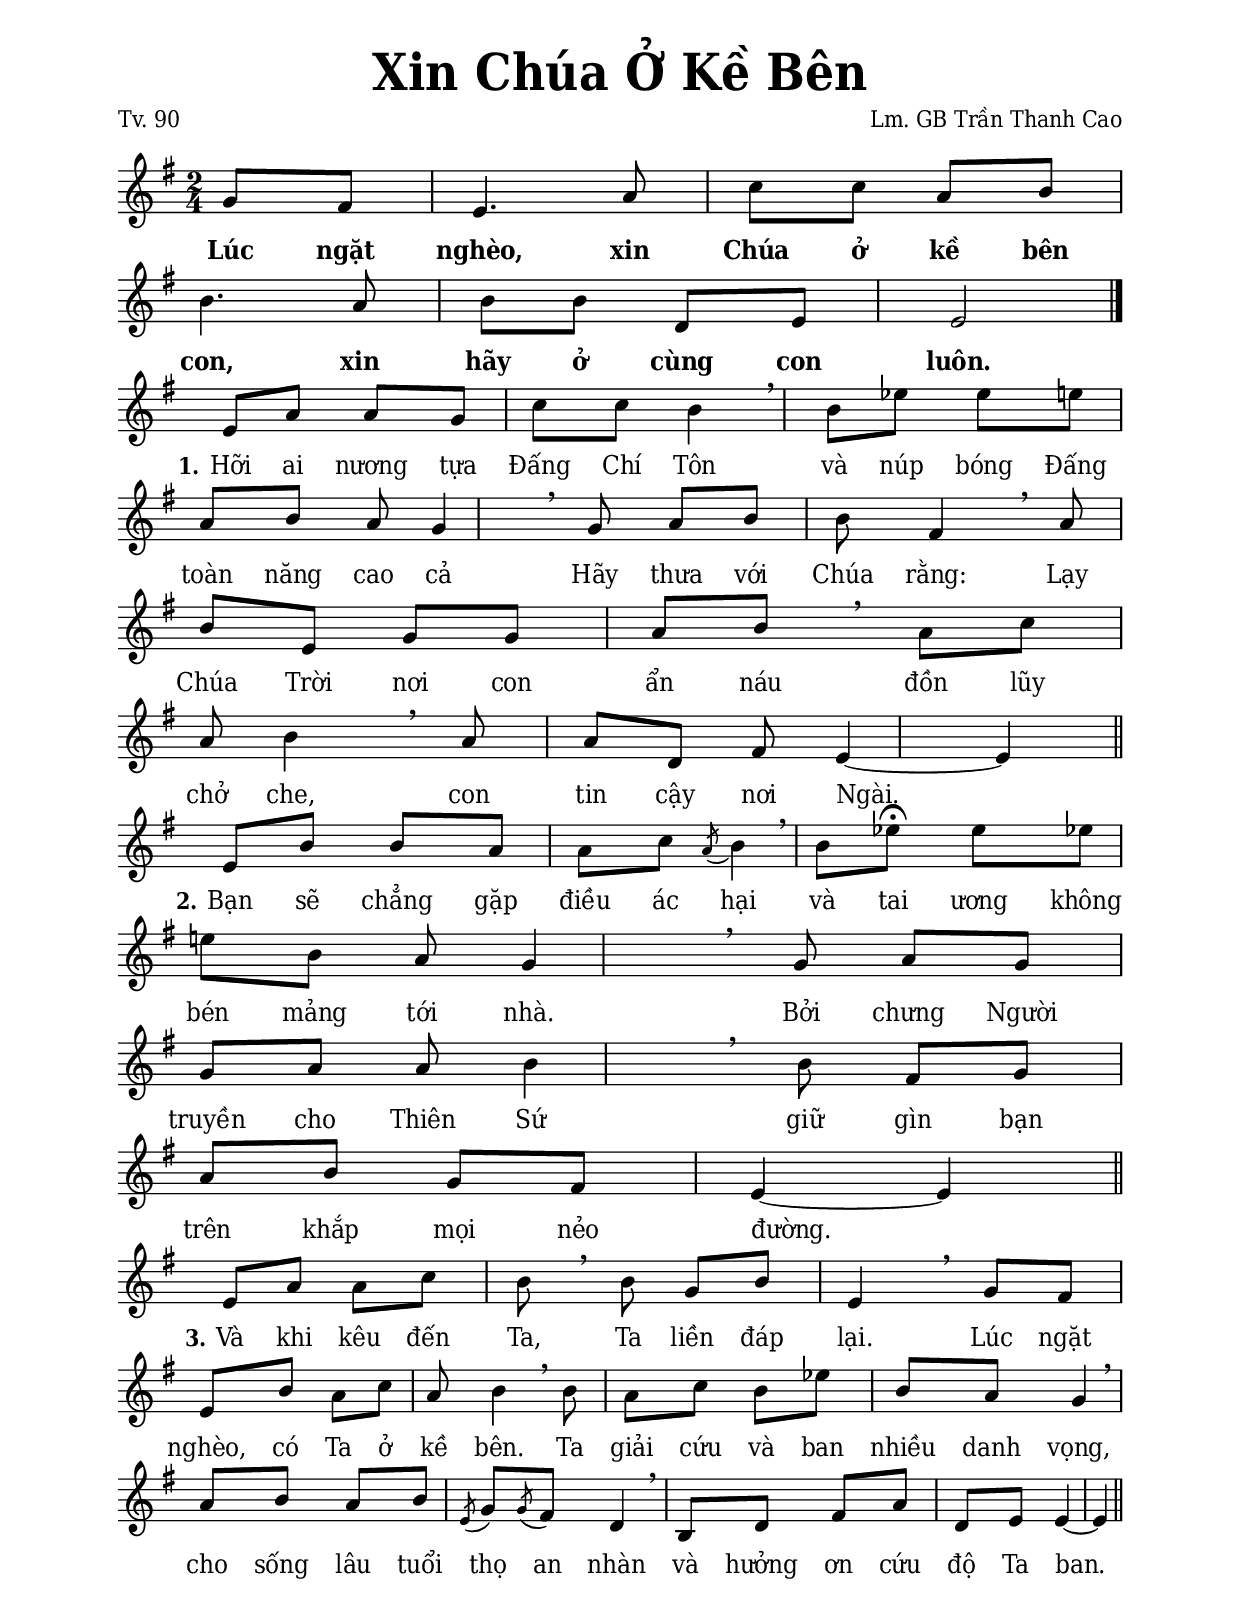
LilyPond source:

% Cài đặt chung
\version "2.22.1"
\include "english.ly"

\header {
  title = \markup { \fontsize #3 "Xin Chúa Ở Kề Bên" }
  poet = "Tv. 90"
  composer = "Lm. GB Trần Thanh Cao"
  arranger = " "
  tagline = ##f
}

% Nhạc điệp khúc
nhacDiepKhuc= \relative c'' {
  \partial 4 g8 fs |
  e4. a8 |
  c c a b |
  b4. a8 |
  b b d, e |
  e2 \bar "|."
}

% Nhạc phiên khúc
nhacPhienKhucMot = \relative c' {
  e8 a a g c c b4 \breathe
  b8 ef ef e a, b a g4 \breathe
  g8 a b b fs4 \breathe
  a8 b e, g g a b \breathe
  a c a b4 \breathe
  a8 a d, fs e4 ~ e \bar "||"
}

nhacPhienKhucHai = \relative c' {
  e8 b' b a a c \acciaccatura a8 b4 \breathe
  b8 ef \fermata ef ef! e! b a g4 \breathe
  g8 a g g a a b4 \breathe
  b8 fs g a b g fs e4 ~ e \bar "||"
}

nhacPhienKhucBa = \relative c' {
  e8 a a c b \breathe
  b g b e,4 \breathe
  g8 fs e b' a c a b4 \breathe
  b8 a c b ef b a g4 \breathe
  a8 b a b \acciaccatura e, g \acciaccatura g fs d4 \breathe
  b8 d fs a d, e e4 ~ e \bar "||"
}

% Lời điệp khúc
loiDiepKhuc = \lyricmode {
  Lúc ngặt nghèo, xin Chúa ở kề bên con,
  xin hãy ở cùng con luôn.
}

% Lời phiên khúc
loiPhienKhucMot = \lyricmode {
  \set stanza = #"1."
  Hỡi ai nương tựa Đấng Chí Tôn
  và núp bóng Đấng toàn năng cao cả
  Hãy thưa với Chúa rằng: Lạy Chúa Trời nơi con ẩn náu
  đồn lũy chở che, con tin cậy nơi Ngài.
}

loiPhienKhucHai = \lyricmode {
  \set stanza = #"2."
  Bạn sẽ chẳng gặp điều ác hại
  và tai ương không bén mảng tới nhà.
  Bởi chưng Người truyền cho Thiên Sứ giữ gìn bạn
  trên khắp mọi nẻo đường.
}

loiPhienKhucBa = \lyricmode {
  \set stanza = #"3."
  Và khi kêu đến Ta, Ta liền đáp lại.
  Lúc ngặt nghèo, có Ta ở kề bên.
  Ta giải cứu và ban nhiều danh vọng,
  cho sống lâu tuổi thọ an nhàn
  và hưởng ơn cứu độ Ta ban.
}


% Dàn trang
\paper {
  #(set-paper-size "a4")
  top-margin = 20\mm
  bottom-margin = 15\mm
  left-margin = 20\mm
  right-margin = 20\mm
  indent = #0
  #(define fonts
    (make-pango-font-tree
      "Deja Vu Serif Condensed"
      "Deja Vu Serif Condensed"
      "Deja Vu Serif Condensed"
      (/ 20 20)))
  page-count = #1
  system-system-spacing = #'((basic-distance . 12)
                             (minimum-distance . 12)
                             (padding . 1))
  score-system-spacing = #'((basic-distance . 12)
                             (minimum-distance . 12)
                             (padding . 1))
}

% Thiết lập tông và nhịp
TongNhip = { \key g \major \time 2/4 }

\score {
  \new ChoirStaff <<
    \new Staff = diepKhuc \with {
        \consists "Merge_rests_engraver"
        %\magnifyStaff #(magstep +1)
      }
      <<
      \new Voice = beSop {
        \TongNhip \nhacDiepKhuc
      }
    >>
    \new Lyrics \with {
          \override VerticalAxisGroup.
            nonstaff-relatedstaff-spacing.padding = #1.5
          \override VerticalAxisGroup.
            nonstaff-unrelatedstaff-spacing.padding = #1
        }
        \lyricsto beSop \loiDiepKhuc
  >>
  \layout {
    \override Lyrics.LyricText.font-series = #'bold
    %\override Lyrics.LyricText.font-size = #+2
    \override Lyrics.LyricSpace.minimum-distance = #6
    \override Score.BarNumber.break-visibility = ##(#f #f #f)
    \override Score.SpacingSpanner.uniform-stretching = ##t
  }
}

\score {
  \new ChoirStaff <<
    \new Staff = phienKhuc \with {
        %\magnifyStaff #(magstep +1)
      }
      <<
      \new Voice = beSop {
        \TongNhip \nhacPhienKhucMot
      }
    >>
    \new Lyrics \with {
          \override VerticalAxisGroup.
            nonstaff-relatedstaff-spacing.padding = #1
          \override VerticalAxisGroup.
            nonstaff-unrelatedstaff-spacing.padding = #1
        }
        \lyricsto beSop \loiPhienKhucMot
  >>
  \layout {
    \override Staff.TimeSignature.transparent = ##t
    %\override Lyrics.LyricText.font-size = #+2
    \override Lyrics.LyricSpace.minimum-distance = #3
    \override Score.BarNumber.break-visibility = ##(#f #f #f)
    \override Score.SpacingSpanner.uniform-stretching = ##t
    \set Score.barAlways = ##t
    \set Score.defaultBarType = ""
  } 
}

\score {
  \new ChoirStaff <<
    \new Staff = phienKhuc \with {
        %\magnifyStaff #(magstep +1)
      }
      <<
      \new Voice = beSop {
        \TongNhip \nhacPhienKhucHai
      }
    >>
    \new Lyrics \with {
          \override VerticalAxisGroup.
            nonstaff-relatedstaff-spacing.padding = #1
          \override VerticalAxisGroup.
            nonstaff-unrelatedstaff-spacing.padding = #1
        }
        \lyricsto beSop \loiPhienKhucHai
  >>
  \layout {
    \override Staff.TimeSignature.transparent = ##t
    %\override Lyrics.LyricText.font-size = #+2
    \override Lyrics.LyricSpace.minimum-distance = #4
    \override Score.BarNumber.break-visibility = ##(#f #f #f)
    \override Score.SpacingSpanner.uniform-stretching = ##t
    \set Score.barAlways = ##t
    \set Score.defaultBarType = ""
  } 
}

\score {
  \new ChoirStaff <<
    \new Staff = phienKhuc \with {
        %\magnifyStaff #(magstep +1)
      }
      <<
      \new Voice = beSop {
        \TongNhip \nhacPhienKhucBa
      }
    >>
    \new Lyrics \with {
          \override VerticalAxisGroup.
            nonstaff-relatedstaff-spacing.padding = #1
          \override VerticalAxisGroup.
            nonstaff-unrelatedstaff-spacing.padding = #1
        }
        \lyricsto beSop \loiPhienKhucBa
  >>
  \layout {
    \override Staff.TimeSignature.transparent = ##t
    %\override Lyrics.LyricText.font-size = #+2
    \override Lyrics.LyricSpace.minimum-distance = #2.5
    \override Score.BarNumber.break-visibility = ##(#f #f #f)
    \override Score.SpacingSpanner.uniform-stretching = ##t
    \set Score.barAlways = ##t
    \set Score.defaultBarType = ""
  } 
}
